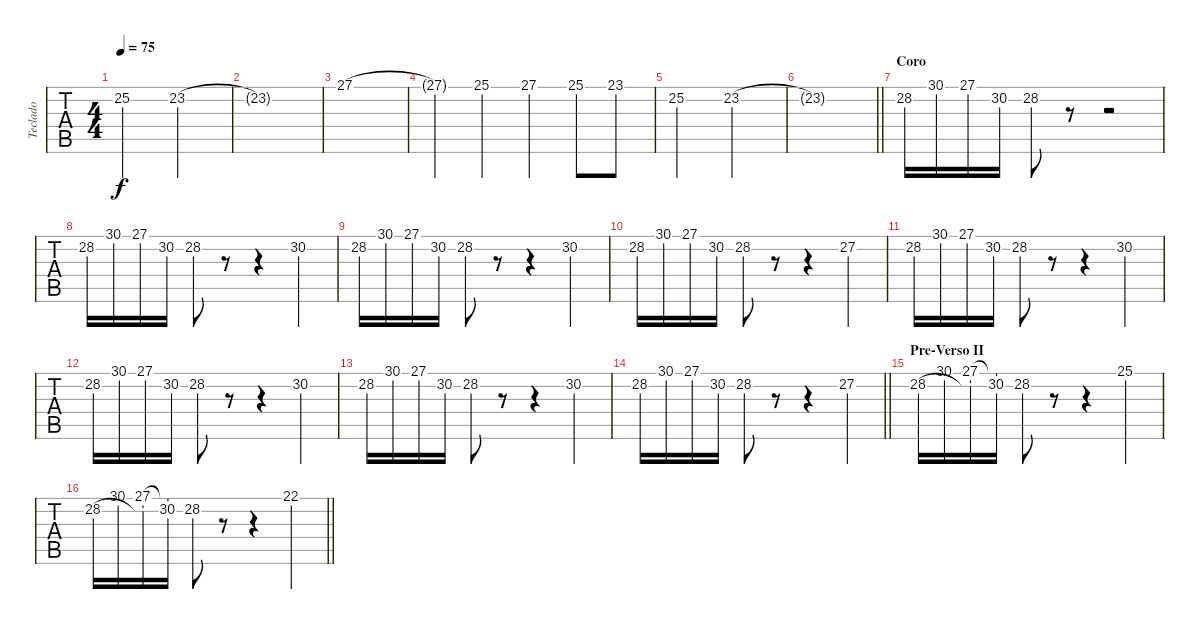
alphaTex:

\track ("Teclado" "Teclado") {instrument synthvoice}
\staff {tabs}
\tuning (F4 C4 Ab3 Eb3 Bb2 F2) {hide}
\ts (4 4)
\tempo 75
\clef g2
\ks c
25.2.2{dy f} 23.2.2 |
23.2{t}.1 |
27.1.1 |
27.1{t}.4 25.1.4 27.1.4 25.1.8 23.1.8 |
25.2.2 23.2.2 |
\barLineRight lightlight
23.2{t}.1 |
\section ("" "Coro")
28.2.16{volume 16} 30.1.16 27.1.16 30.2.16 28.2.8 r.8 r.2 |
28.2.16 30.1.16 27.1.16 30.2.16 28.2.8 r.8 r.4 30.2.4 |
28.2.16 30.1.16 27.1.16 30.2.16 28.2.8 r.8 r.4 30.2.4 |
28.2.16 30.1.16 27.1.16 30.2.16 28.2.8 r.8 r.4 27.2.4 |
28.2.16 30.1.16 27.1.16 30.2.16 28.2.8 r.8 r.4 30.2.4 |
28.2.16 30.1.16 27.1.16 30.2.16 28.2.8 r.8 r.4 30.2.4 |
28.2.16 30.1.16 27.1.16 30.2.16 28.2.8 r.8 r.4 30.2.4 |
\barLineRight lightlight
28.2.16 30.1.16 27.1.16 30.2.16 28.2.8 r.8 r.4 27.2.4 |
\section ("" "Pre-Verso II")
28.2.16{volume 12} 30.1.16 (27.1 28.2{t}).16 (27.1{t} 30.2).16 28.2.8 r.8 r.4 25.1.4 |
\barLineRight lightlight
28.2.16 30.1.16 (27.1 28.2{t}).16 (27.1{t} 30.2).16 28.2.8 r.8 r.4 22.1.4
